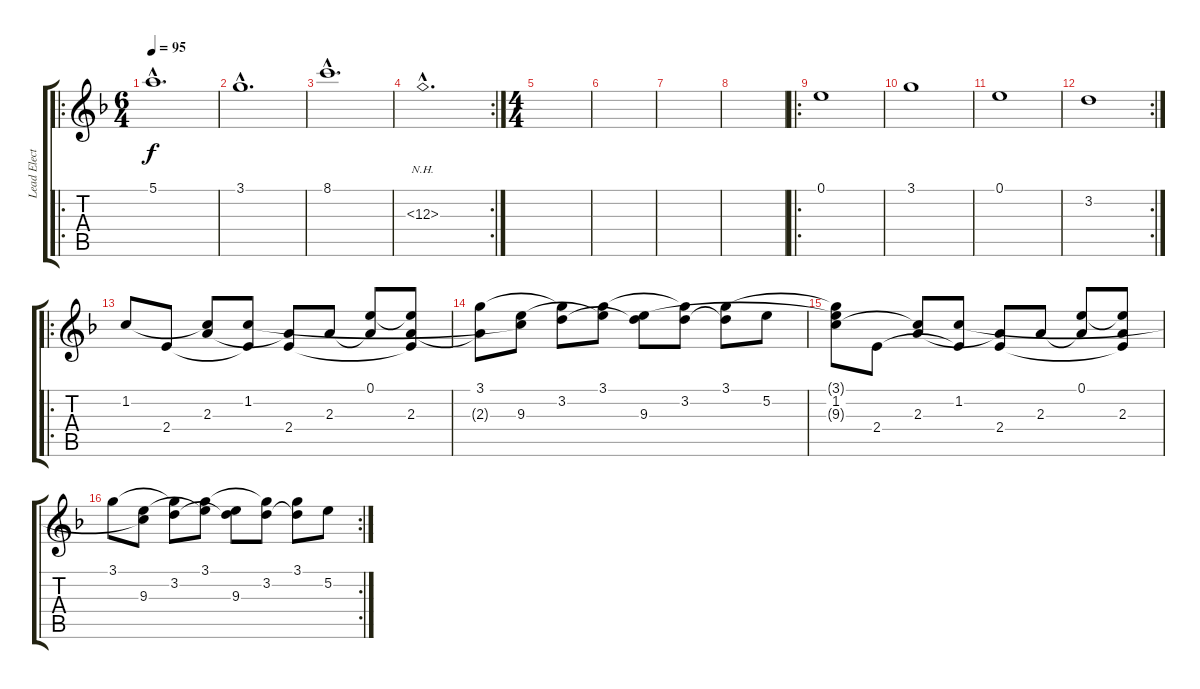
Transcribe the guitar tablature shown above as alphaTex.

\track ("Lead Electric" "Lead Elect") {instrument distortionguitar}
\staff {score tabs}
\tuning (E4 B3 G3 D3 A2 E2) {hide}
\ro
\ts (6 4)
\tempo 95
\clef g2
\ks dminor
5.1{hac}.1{d dy f volume 10} |
3.1{hac}.1{d} |
8.1{hac}.1{d} |
\rc 2
12.3{nh hac}.1{d} |
\ts (4 4)
|
|
|
|
\ro
0.1.1{volume 13} |
3.1.1 |
0.1.1 |
\rc 2
3.2.1 |
\ro
1.2.8 2.4.8 (1.2{t} 2.3).8 (1.2 2.4{t}).8 (2.3{t} 2.4).8 2.3.8 (0.1 2.3{t}).8 (0.1{t} 2.3 2.4{t}).8 |
(3.1 2.3{t}).8 (1.2{t} 9.3).8 (3.1{t} 3.2).8 (3.1 9.3{t}).8 (3.2{t} 9.3).8 (3.1{t} 3.2).8 (3.1 3.2{t}).8 5.2.8 |
(3.1{t} 1.2 9.3{t}).8 2.4.8 (1.2{t} 2.3).8 (1.2 2.4{t}).8 (2.3{t} 2.4).8 2.3.8 (0.1 2.3{t}).8 (0.1{t} 2.3 2.4{t}).8 |
\rc 2
3.1.8 (1.2{t} 9.3).8 (3.1{t} 3.2).8 (3.1 9.3{t}).8 (3.2{t} 9.3).8 (3.1{t} 3.2).8 (3.1 3.2{t}).8 5.2.8
